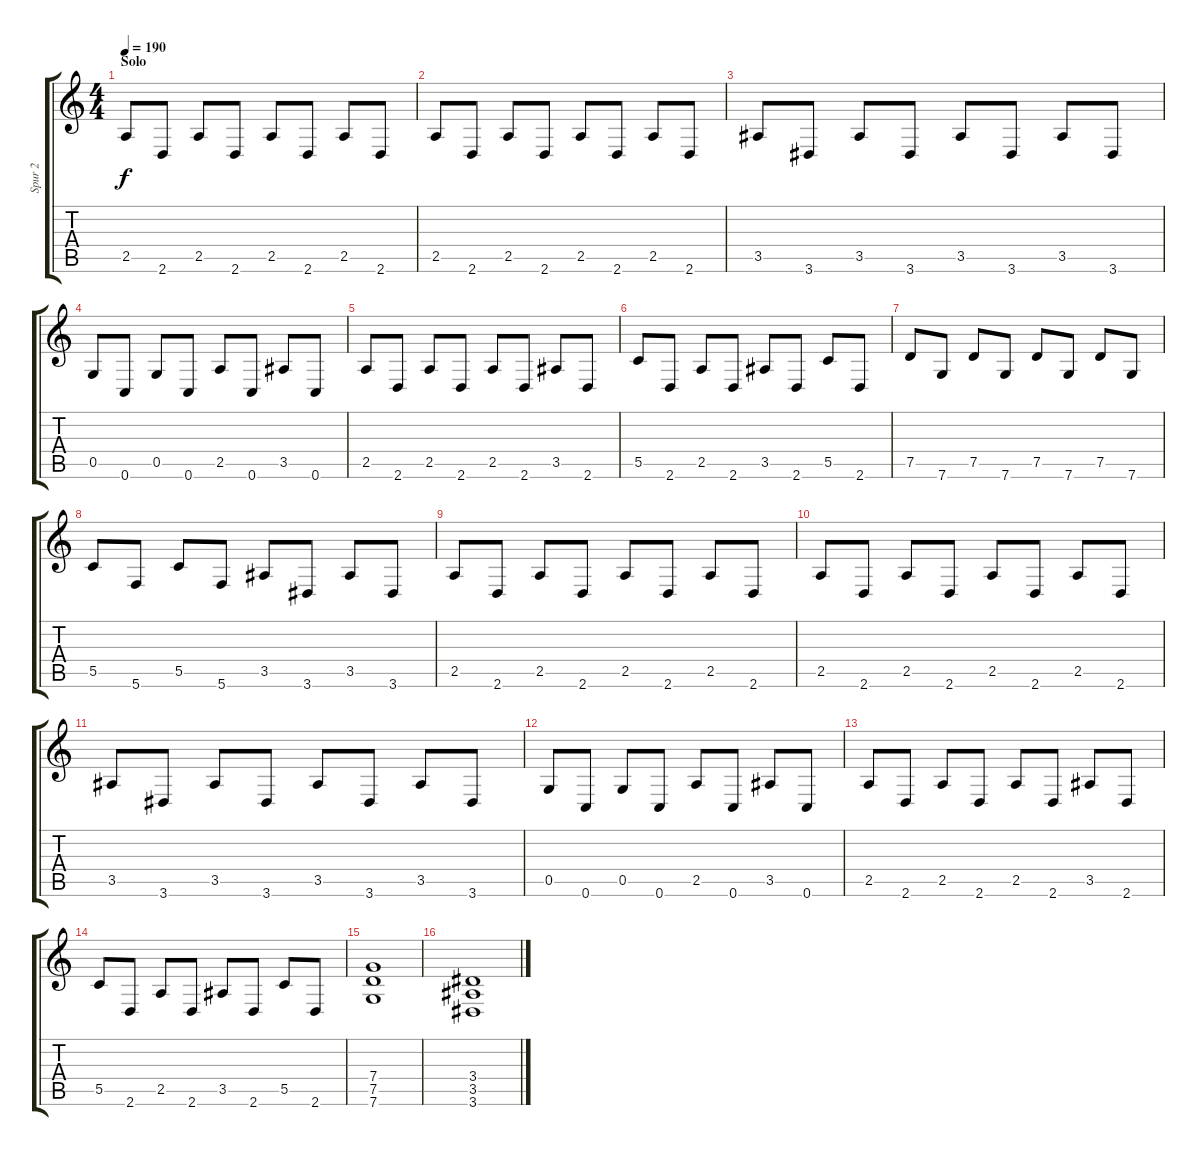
\track ("Spur 2" "Spur 2") {instrument distortionguitar}
\staff {score tabs}
\tuning (D4 A3 F3 C3 G2 C2) {hide}
\ts (4 4)
\section ("" "Solo")
\tempo 190
\clef g2
\ks c
2.5.8{dy f} 2.6.8 2.5.8 2.6.8 2.5.8 2.6.8 2.5.8 2.6.8 |
2.5.8 2.6.8 2.5.8 2.6.8 2.5.8 2.6.8 2.5.8 2.6.8 |
3.5.8 3.6.8 3.5.8 3.6.8 3.5.8 3.6.8 3.5.8 3.6.8 |
0.5.8 0.6.8 0.5.8 0.6.8 2.5.8 0.6.8 3.5.8 0.6.8 |
2.5.8 2.6.8 2.5.8 2.6.8 2.5.8 2.6.8 3.5.8 2.6.8 |
5.5.8 2.6.8 2.5.8 2.6.8 3.5.8 2.6.8 5.5.8 2.6.8 |
7.5.8 7.6.8 7.5.8 7.6.8 7.5.8 7.6.8 7.5.8 7.6.8 |
5.5.8 5.6.8 5.5.8 5.6.8 3.5.8 3.6.8 3.5.8 3.6.8 |
2.5.8 2.6.8 2.5.8 2.6.8 2.5.8 2.6.8 2.5.8 2.6.8 |
2.5.8 2.6.8 2.5.8 2.6.8 2.5.8 2.6.8 2.5.8 2.6.8 |
3.5.8 3.6.8 3.5.8 3.6.8 3.5.8 3.6.8 3.5.8 3.6.8 |
0.5.8 0.6.8 0.5.8 0.6.8 2.5.8 0.6.8 3.5.8 0.6.8 |
2.5.8 2.6.8 2.5.8 2.6.8 2.5.8 2.6.8 3.5.8 2.6.8 |
5.5.8 2.6.8 2.5.8 2.6.8 3.5.8 2.6.8 5.5.8 2.6.8 |
(7.4 7.5 7.6).1 |
(3.4 3.5 3.6).1
